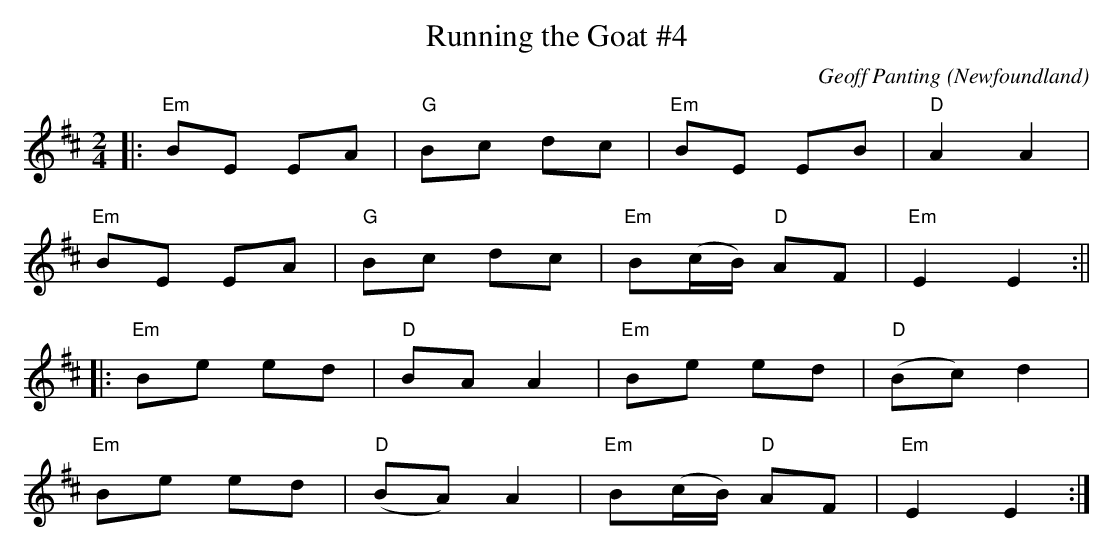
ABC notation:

X:1
T:Running the Goat #4
M:2/4
L:1/8
C:Geoff Panting (Newfoundland)
K:Edor
 ||: "Em" BE EA | "G"Bc dc | "Em"BE EB | "D"A2 A2 |
 "Em"BE EA | "G"Bc dc | "Em"B(c/2B/2) "D"AF | "Em"E2 E2 :||
 ||: "Em"Be ed | "D"BA A2 | "Em"Be ed | "D"(Bc) d2 |
 "Em"Be ed | "D"(BA) A2 | "Em"B(c/2B/2) "D"AF | "Em"E2 E2 :|]
